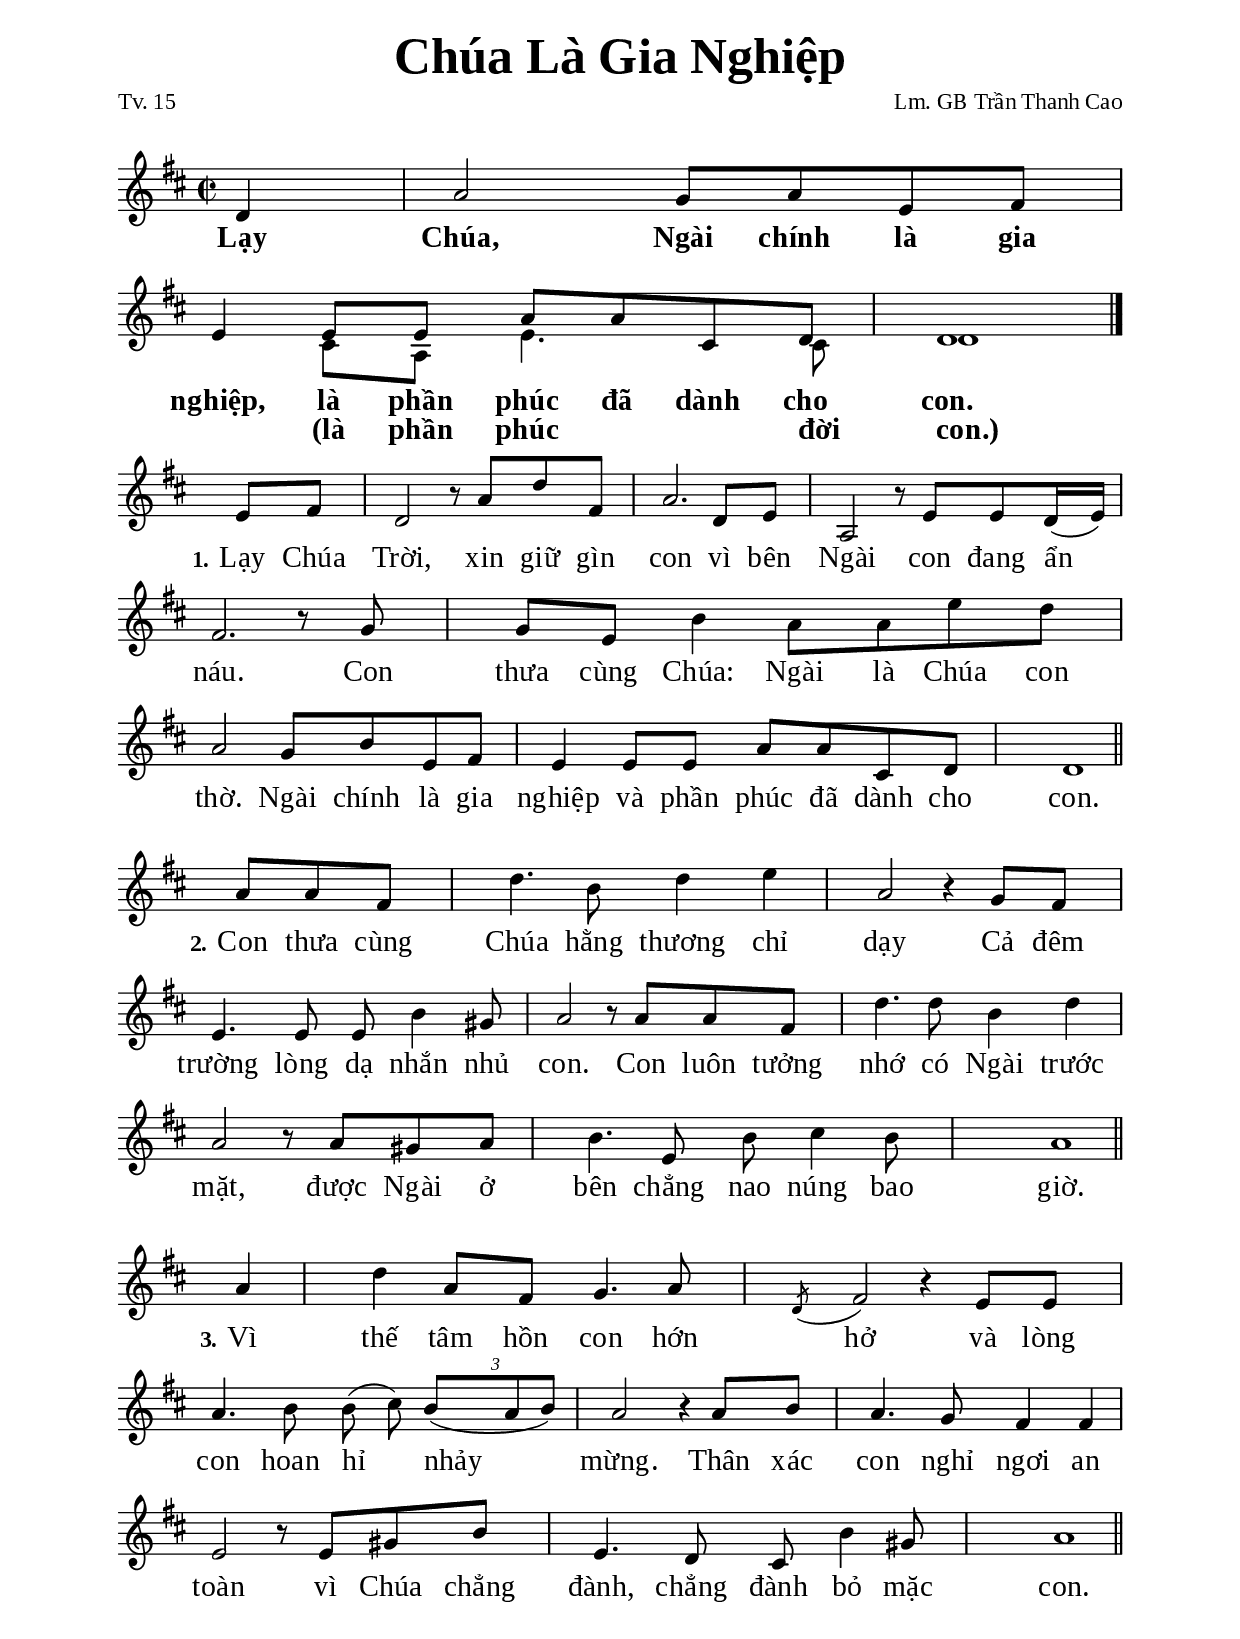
% Cài đặt chung
\version "2.22.1"
\include "english.ly"

\header {
  title = \markup { \fontsize #3 "Chúa Là Gia Nghiệp" }
  poet = "Tv. 15"
  composer = "Lm. GB Trần Thanh Cao"
  arranger = " "
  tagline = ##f
}

\paper {
  #(set-paper-size "a4")
  top-margin = 10\mm
  bottom-margin = 10\mm
  left-margin = 20\mm
  right-margin = 20\mm
  indent = #0
  #(define fonts
    (make-pango-font-tree
      "Liberation Serif"
      "Liberation Serif"
      "Liberation Serif"
      (/ 20 20)))
  page-count = #1
}

% Nhạc điệp khúc
nhacDiepKhucSop = \relative c' {
  \partial 4 d4 |
  a'2 g8 a e fs |
  e4
  \stemUp
  e8 e a a cs, d
  d1 \bar "|."
}

nhacDiepKhucBas = \relative c' {
  \skip 4
  \skip 1
  \skip 4
  \stemDown
  cs8 a e'4. cs8 |
  d1 \bar "|."
}

% Nhạc phiên khúc
nhacPhienKhucMot = \relative c' {
  \partial 4 e8 fs |
  d2 r8 a' d fs, |
  a2. d,8 e |
  a,2 r8 e' e d16 (e) |
  fs2. r8 g |
  g e b'4 a8 a e' d |
  a2 g8 b e, fs |
  e4 e8 e a a cs, d |
  d1 \bar "||"
}

nhacPhienKhucHai = \relative c'' {
  \partial 4. a8 a fs |
  d'4. b8 d4 e |
  a,2 r4 g8 fs |
  e4. e8 e b'4 gs8 |
  a2 r8 a a fs |
  d'4. d8 b4 d |
  a2 r8 a gs a |
  b4. e,8 b' cs4 b8 |
  a1 \bar "||"
}

nhacPhienKhucBa = \relative c'' {
  \partial 4 a4 |
  d a8 fs g4. a8 |
  \slashedGrace {d,8(} fs2) r4 e8 e |
  \autoBeamOff
  a4. b8 b (cs)
  \autoBeamOn
  \tuplet 3/2 { b8 (a b) } |
  a2 r4 a8 b |
  a4. g8 fs4 fs |
  e2 r8 e gs b |
  e,4. d8 cs b'4 gs8 |
  a1 \bar "||"
}

% Lời điệp khúc
loiDiepKhucSop = \lyricmode {
  Lạy Chúa, Ngài chính là gia nghiệp, là phần phúc đã dành cho con.
}

loiDiepKhucBas = \lyricmode {
  (là phần phúc đời con.)
}

% Lời phiên khúc
loiPhienKhucMot = \lyricmode {
  \set stanza = #"1."
  Lạy Chúa Trời, xin giữ gìn con vì bên Ngài con đang ẩn náu.
  Con thưa cùng Chúa: Ngài là Chúa con thờ.
  Ngài chính là gia nghiệp và phần phúc đã dành cho con.
}

loiPhienKhucHai = \lyricmode {
  \set stanza = #"2."
  Con thưa cùng Chúa hằng thương chỉ dạy
  Cả đêm trường lòng dạ nhắn nhủ con.
  Con luôn tưởng nhớ có Ngài trước mặt,
  được Ngài ở bên chẳng nao núng bao giờ.
}

loiPhienKhucBa = \lyricmode {
  \set stanza = #"3."
  Vì thế tâm hồn con hớn hở và lòng con hoan hỉ nhảy mừng.
  Thân xác con nghỉ ngơi an toàn
  vì Chúa chẳng đành, chẳng đành bỏ mặc con.
}


% Dàn trang
\score {
  \new ChoirStaff <<
    \new Staff = diepKhuc \with {
        \consists "Merge_rests_engraver"
        %\magnifyStaff #(magstep +1)
      }
      <<
      \new Voice = beSop {
        \voiceOne \key d \major \time 2/2 \nhacDiepKhucSop
      }
      \new Voice = beBas {
        %\override NoteHead.font-size = #-2
        %\override NoteColumn.ignore-collision = ##t
        \voiceTwo \key d \major \time 2/2 \nhacDiepKhucBas
      }
    >>
    \new Lyrics \lyricsto beSop \loiDiepKhucSop
    \new Lyrics \lyricsto beBas \loiDiepKhucBas
  >>
  \layout {
    \override Lyrics.LyricText.font-series = #'bold
    \override Lyrics.LyricText.font-size = #+2.5
    \override Lyrics.LyricSpace.minimum-distance = #4.0
    \override Score.BarNumber.break-visibility = ##(#f #f #f)
    \override Score.SpacingSpanner.uniform-stretching = ##t
  }
}

\score {
  \new ChoirStaff <<
    \new Staff = phienKhuc \with {
        %\magnifyStaff #(magstep +1)
      }
      <<
      \new Voice = beSop {
        \key d \major \time 2/2 \nhacPhienKhucMot
      }
    >>
    \new Lyrics \lyricsto beSop \loiPhienKhucMot
  >>
  \layout {
    \override Staff.TimeSignature.transparent = ##t
    \override Lyrics.LyricText.font-size = #+2.5
    \override Lyrics.LyricSpace.minimum-distance = #1.5
    \override Score.BarNumber.break-visibility = ##(#f #f #f)
    \override Score.SpacingSpanner.uniform-stretching = ##t
    \override Score.SpacingSpanner packed-spacing = ##t
  }
}

\score {
  \new ChoirStaff <<
    \new Staff = phienKhuc \with {
        %\magnifyStaff #(magstep +1)
      }
      <<
      \new Voice = beSop {
        \key d \major \time 2/2 \nhacPhienKhucHai
      }
    >>
    \new Lyrics \lyricsto beSop \loiPhienKhucHai
  >>
  \layout {
    \override Staff.TimeSignature.transparent = ##t
    \override Lyrics.LyricText.font-size = #+2.5
    \override Lyrics.LyricSpace.minimum-distance = #1.5
    \override Score.BarNumber.break-visibility = ##(#f #f #f)
    \override Score.SpacingSpanner.uniform-stretching = ##t
    \override Score.SpacingSpanner packed-spacing = ##t
  }
}

\score {
  \new ChoirStaff <<
    \new Staff = phienKhuc \with {
        %\magnifyStaff #(magstep +1)
      }
      <<
      \new Voice = beSop {
        \key d \major \time 2/2 \nhacPhienKhucBa
      }
    >>
    \new Lyrics \lyricsto beSop \loiPhienKhucBa
  >>
  \layout {
    \override Staff.TimeSignature.transparent = ##t
    \override Lyrics.LyricText.font-size = #+2.5
    \override Lyrics.LyricSpace.minimum-distance = #2.0
    \override Score.BarNumber.break-visibility = ##(#f #f #f)
    \override Score.SpacingSpanner.uniform-stretching = ##t
    \override Score.SpacingSpanner packed-spacing = ##t
  }
}
